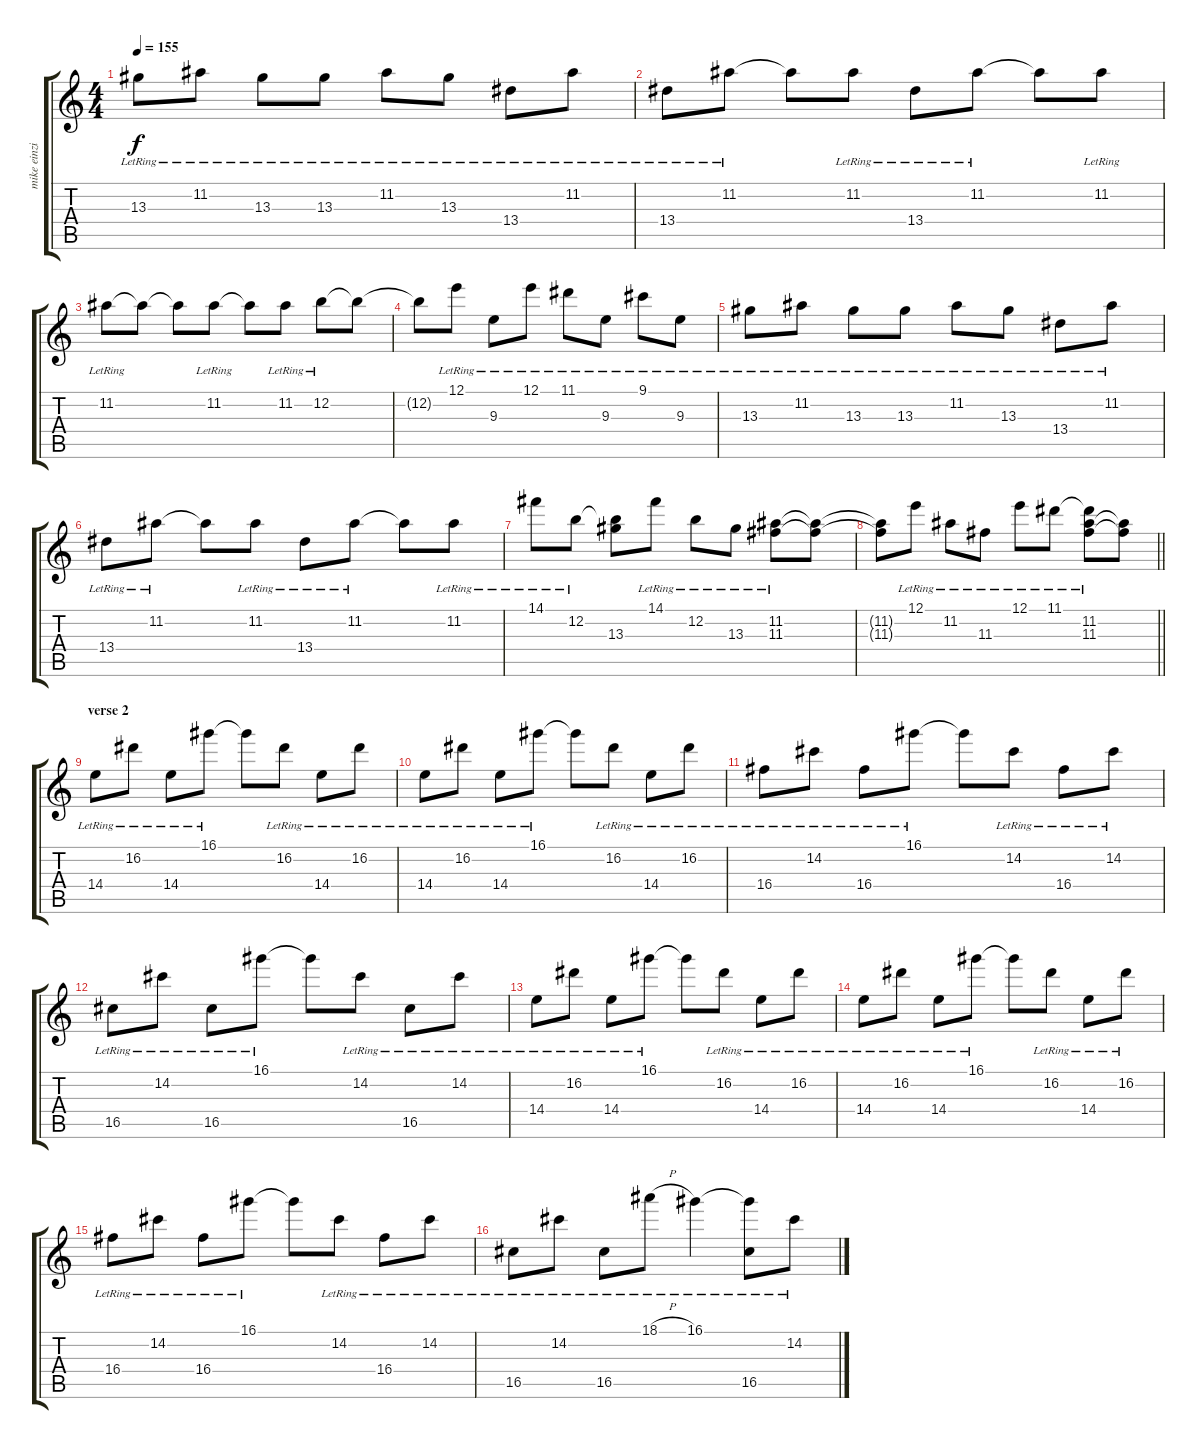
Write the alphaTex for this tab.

\track ("mike einziger" "mike einzi") {instrument electricguitarclean}
\staff {score tabs}
\tuning (E4 B3 G3 D3 A2 E2) {hide}
\ts (4 4)
\tempo 155
\clef g2
\ks c
13.3{lr}.8{dy f} 11.2{lr}.8 13.3{lr}.8 13.3{lr}.8 11.2{lr}.8 13.3{lr}.8 13.4{lr}.8 11.2{lr}.8 |
13.4{lr}.8 11.2{lr}.8 11.2{t}.8 11.2{lr}.8 13.4{lr}.8 11.2{lr}.8 11.2{t}.8 11.2{lr}.8 |
11.2{lr}.8 11.2{t}.8 11.2{t}.8 11.2{lr}.8 11.2{t}.8 11.2{lr}.8 12.2{lr}.8 12.2{t}.8 |
12.2{t}.8 12.1{lr}.8 9.3{lr}.8 12.1{lr}.8 11.1{lr}.8 9.3{lr}.8 9.1{lr}.8 9.3{lr}.8 |
13.3{lr}.8 11.2{lr}.8 13.3{lr}.8 13.3{lr}.8 11.2{lr}.8 13.3{lr}.8 13.4{lr}.8 11.2{lr}.8 |
13.4{lr}.8 11.2{lr}.8 11.2{t}.8 11.2{lr}.8 13.4{lr}.8 11.2{lr}.8 11.2{t}.8 11.2{lr}.8 |
14.1{lr}.8 12.2{lr}.8 (12.2{t} 13.3).8 14.1{lr}.8 12.2{lr}.8 13.3{lr}.8 (11.2{lr} 11.3{lr}).8 (11.2{t} 11.3{t}).8 |
\barLineRight lightlight
(11.2{t} 11.3{t}).8 12.1{lr}.8 11.2{lr}.8 11.3{lr}.8 12.1{lr}.8 11.1{lr}.8 (11.1{t} 11.2{lr} 11.3{lr}).8 (11.2{t} 11.3{t}).8 |
\section ("" "verse 2")
14.4{lr}.8{volume 12 instrument electricguitarclean} 16.2{lr}.8 14.4{lr}.8 16.1{lr}.8 16.1{t}.8 16.2{lr}.8 14.4{lr}.8 16.2{lr}.8 |
14.4{lr}.8 16.2{lr}.8 14.4{lr}.8 16.1{lr}.8 16.1{t}.8 16.2{lr}.8 14.4{lr}.8 16.2{lr}.8 |
16.4{lr}.8 14.2{lr}.8 16.4{lr}.8 16.1{lr}.8 16.1{t}.8 14.2{lr}.8 16.4{lr}.8 14.2{lr}.8 |
16.5{lr}.8 14.2{lr}.8 16.5{lr}.8 16.1{lr}.8 16.1{t}.8 14.2{lr}.8 16.5{lr}.8 14.2{lr}.8 |
14.4{lr}.8 16.2{lr}.8 14.4{lr}.8 16.1{lr}.8 16.1{t}.8 16.2{lr}.8 14.4{lr}.8 16.2{lr}.8 |
14.4{lr}.8 16.2{lr}.8 14.4{lr}.8 16.1{lr}.8 16.1{t}.8 16.2{lr}.8 14.4{lr}.8 16.2{lr}.8 |
16.4{lr}.8 14.2{lr}.8 16.4{lr}.8 16.1{lr}.8 16.1{t}.8 14.2{lr}.8 16.4{lr}.8 14.2{lr}.8 |
16.5{lr}.8 14.2{lr}.8 16.5{lr}.8 18.1{h lr}.8 16.1{lr}.4 (16.1{t} 16.5{lr}).8 14.2{lr}.8
